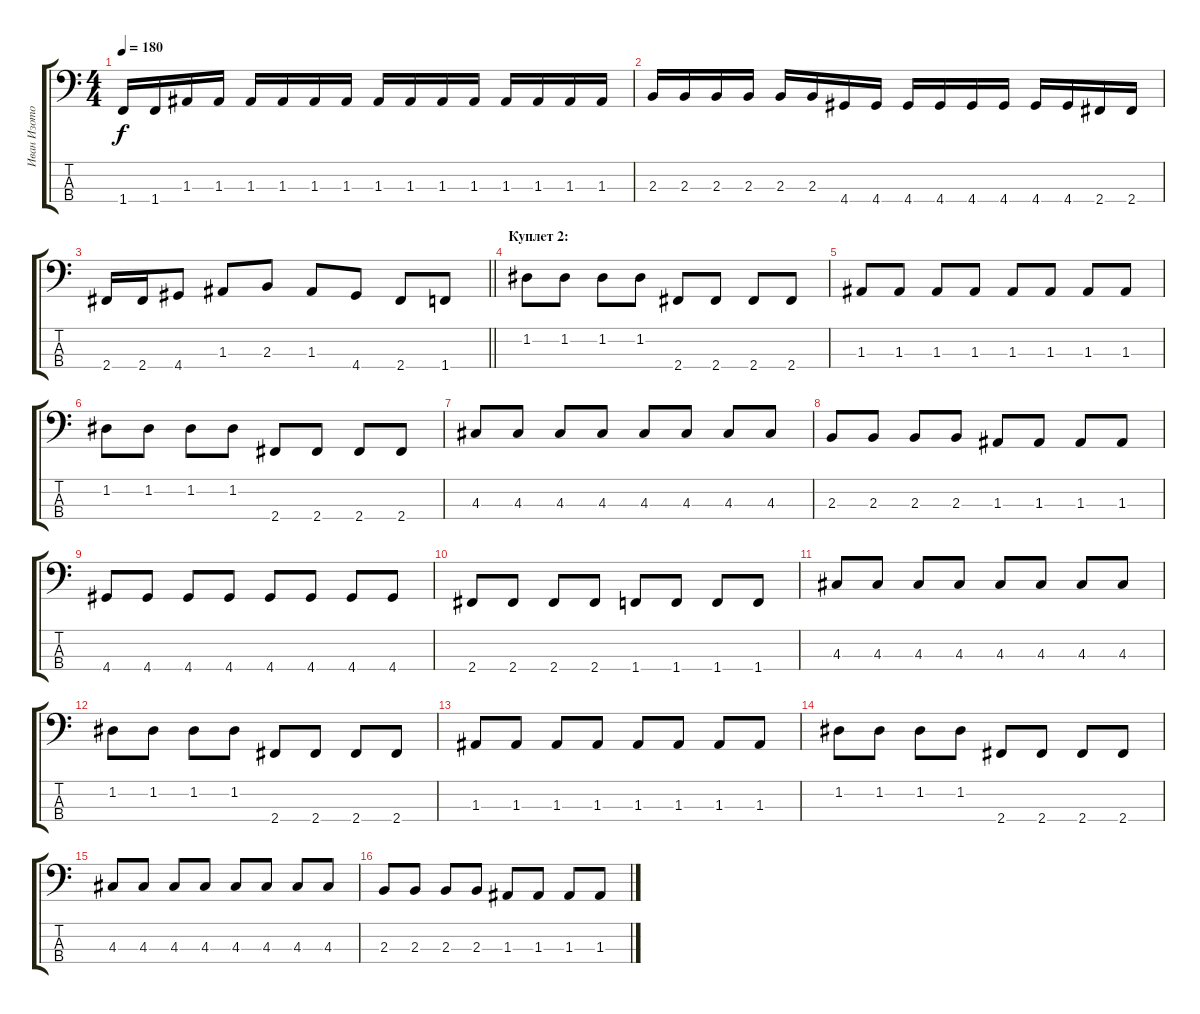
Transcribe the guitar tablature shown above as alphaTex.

\track ("Иван Изотов" "Иван Изото") {instrument electricbasspick}
\staff {score tabs}
\tuning (G2 D2 A1 E1) {hide}
\ts (4 4)
\tempo 180
\clef f4
\ks c
1.4.16{dy f} 1.4.16 1.3.16 1.3.16 1.3.16 1.3.16 1.3.16 1.3.16 1.3.16 1.3.16 1.3.16 1.3.16 1.3.16 1.3.16 1.3.16 1.3.16 |
2.3.16 2.3.16 2.3.16 2.3.16 2.3.16 2.3.16 4.4.16 4.4.16 4.4.16 4.4.16 4.4.16 4.4.16 4.4.16 4.4.16 2.4.16 2.4.16 |
\barLineRight lightlight
2.4.16 2.4.16 4.4.8 1.3.8 2.3.8 1.3.8 4.4.8 2.4.8 1.4.8 |
\section ("" "Куплет 2:")
1.2.8 1.2.8 1.2.8 1.2.8 2.4.8 2.4.8 2.4.8 2.4.8 |
1.3.8 1.3.8 1.3.8 1.3.8 1.3.8 1.3.8 1.3.8 1.3.8 |
1.2.8 1.2.8 1.2.8 1.2.8 2.4.8 2.4.8 2.4.8 2.4.8 |
4.3.8 4.3.8 4.3.8 4.3.8 4.3.8 4.3.8 4.3.8 4.3.8 |
2.3.8 2.3.8 2.3.8 2.3.8 1.3.8 1.3.8 1.3.8 1.3.8 |
4.4.8 4.4.8 4.4.8 4.4.8 4.4.8 4.4.8 4.4.8 4.4.8 |
2.4.8 2.4.8 2.4.8 2.4.8 1.4.8 1.4.8 1.4.8 1.4.8 |
4.3.8 4.3.8 4.3.8 4.3.8 4.3.8 4.3.8 4.3.8 4.3.8 |
1.2.8 1.2.8 1.2.8 1.2.8 2.4.8 2.4.8 2.4.8 2.4.8 |
1.3.8 1.3.8 1.3.8 1.3.8 1.3.8 1.3.8 1.3.8 1.3.8 |
1.2.8 1.2.8 1.2.8 1.2.8 2.4.8 2.4.8 2.4.8 2.4.8 |
4.3.8 4.3.8 4.3.8 4.3.8 4.3.8 4.3.8 4.3.8 4.3.8 |
2.3.8 2.3.8 2.3.8 2.3.8 1.3.8 1.3.8 1.3.8 1.3.8
